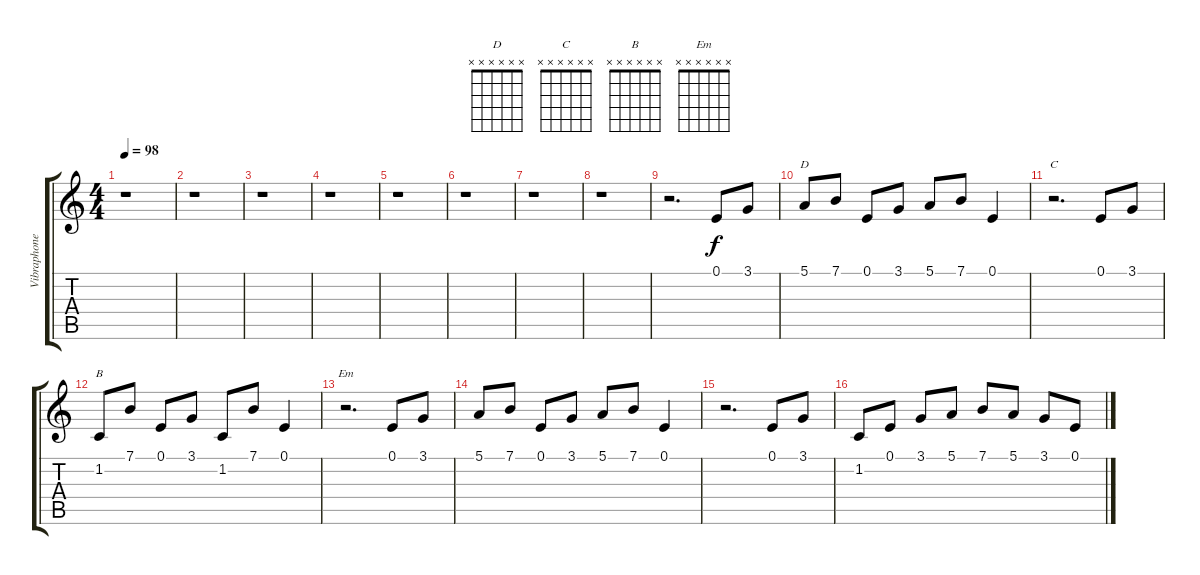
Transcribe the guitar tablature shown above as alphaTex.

\track ("Vibraphone" "Vibraphone") {instrument vibraphone}
\staff {score tabs}
\tuning (E4 B3 G3 D3 A2 E2) {hide}
\chord ("D" x x x x x x) {firstfret 0}
\chord ("C" x x x x x x) {firstfret 0}
\chord ("B" x x x x x x) {firstfret 0}
\chord ("Em" x x x x x x) {firstfret 0}
\ts (4 4)
\tempo 98
\clef g2
\ks c
r.1{dy f} |
r.1 |
r.1 |
r.1 |
r.1 |
r.1 |
r.1 |
r.1 |
r.2{d} 0.1.8 3.1.8 |
5.1.8{ch "D"} 7.1.8 0.1.8 3.1.8 5.1.8 7.1.8 0.1.4 |
r.2{d ch "C"} 0.1.8 3.1.8 |
1.2.8{ch "B"} 7.1.8 0.1.8 3.1.8 1.2.8 7.1.8 0.1.4 |
r.2{d ch "Em"} 0.1.8 3.1.8 |
5.1.8 7.1.8 0.1.8 3.1.8 5.1.8 7.1.8 0.1.4 |
r.2{d} 0.1.8 3.1.8 |
1.2.8 0.1.8 3.1.8 5.1.8 7.1.8 5.1.8 3.1.8 0.1.8
